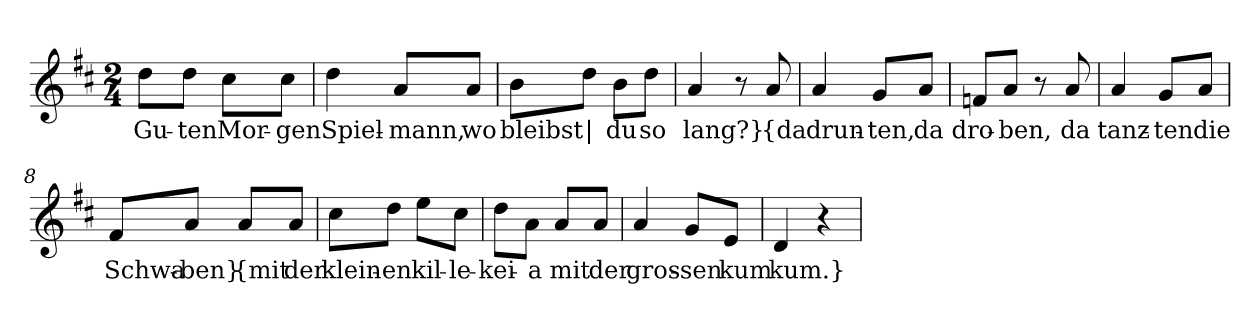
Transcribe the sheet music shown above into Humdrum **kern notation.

**kern	**text
*part1	*part1
*staff1	*staff1
*clefG2	*
*k[f#c#]	*
*M2/4	*
=1	=1
!	!LO:LY:b
8dd\L	Gu-
!	!LO:LY:b
8dd\J	-ten
!	!LO:LY:b
8cc#\L	Mor-
!	!LO:LY:b
8cc#\J	-gen
=2	=2
!	!LO:LY:b
4dd\	Spiel-
!	!LO:LY:b
8a/L	-mann,
!	!LO:LY:b
8a/J	wo
=3	=3
!	!LO:LY:b
8b\L	bleibst
!	!LO:LY:b
8dd\J	|
!	!LO:LY:b
8b\L	du
!	!LO:LY:b
8dd\J	so
=4	=4
!	!LO:LY:b
4a/	lang?}
8r	.
!	!LO:LY:b
8a/	{da
=5	=5
!	!LO:LY:b
4a/	drun-
!	!LO:LY:b
8g/L	-ten,
!	!LO:LY:b
8a/J	da
=6	=6
!	!LO:LY:b
8fn/L	dro-
!	!LO:LY:b
8a/J	-ben,
8r	.
!	!LO:LY:b
8a/	da
!!LO:LB:g=z
=7	=7
!	!LO:LY:b
4a/	tanz-
!	!LO:LY:b
8g/L	-ten
!	!LO:LY:b
8a/J	die
=8	=8
!	!LO:LY:b
8f#/L	Schwa-
!	!LO:LY:b
8a/J	-ben}
!	!LO:LY:b
8a/L	{mit
!	!LO:LY:b
8a/J	der
=9	=9
!	!LO:LY:b
8cc#\L	klein-
!	!LO:LY:b
8dd\J	-en
!	!LO:LY:b
8ee\L	kil-
!	!LO:LY:b
8cc#\J	-le-
=10	=10
!	!LO:LY:b
8dd\L	-kei-
!	!LO:LY:b
8a\J	-a
!	!LO:LY:b
8a/L	mit
!	!LO:LY:b
8a/J	der
=11	=11
!	!LO:LY:b
4a/	gros-
!	!LO:LY:b
8g/L	-sen
!	!LO:LY:b
8e/J	kum
=12	=12
!	!LO:LY:b
4d/	kum.}
4r	.
=	=
*-	*-
